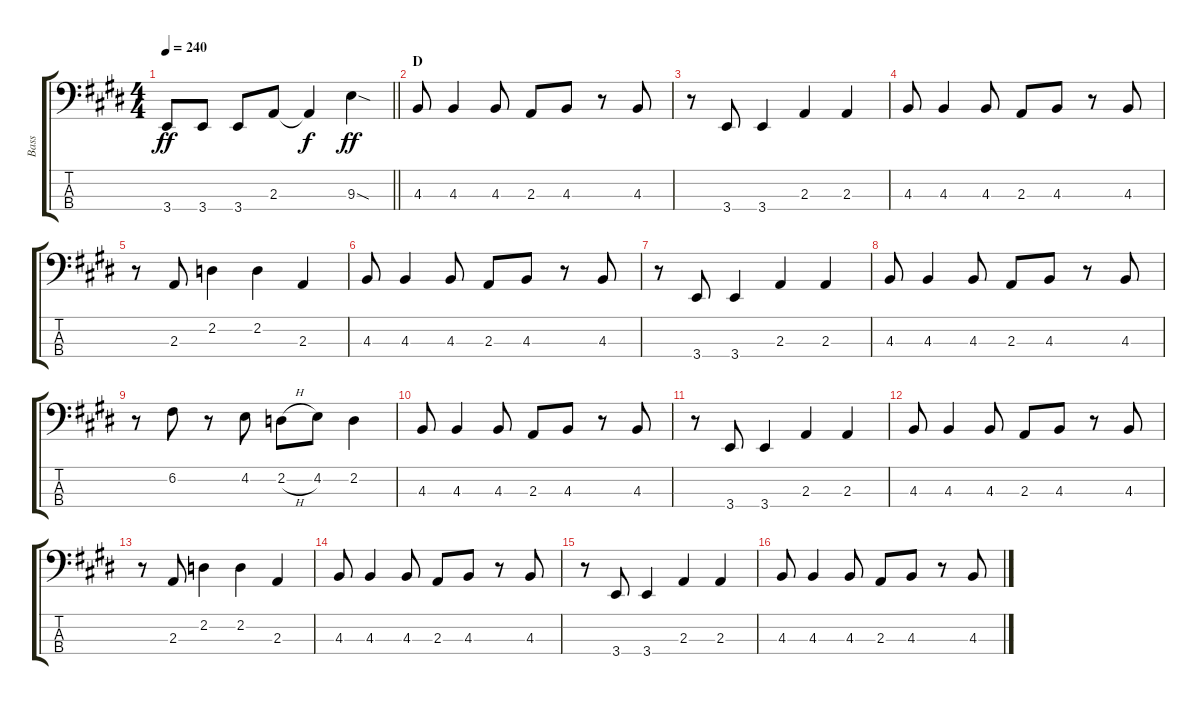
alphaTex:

\track ("Bass" "Bass") {instrument electricbasspick}
\staff {score tabs}
\tuning (F2 C2 G1 Db1) {hide}
\ts (4 4)
\tempo 240
\clef f4
\barLineRight lightlight
\ks e
3.4.8{dy ff} 3.4.8 3.4.8 2.3.8 2.3{t}.4{dy f} 9.3{sod}.4{dy ff} |
\section ("" "D")
4.3.8 4.3.4 4.3.8 2.3.8 4.3.8 r.8 4.3.8 |
r.8 3.4.8 3.4.4 2.3.4 2.3.4 |
4.3.8 4.3.4 4.3.8 2.3.8 4.3.8 r.8 4.3.8 |
r.8 2.3.8 2.2.4 2.2.4 2.3.4 |
4.3.8 4.3.4 4.3.8 2.3.8 4.3.8 r.8 4.3.8 |
r.8 3.4.8 3.4.4 2.3.4 2.3.4 |
4.3.8 4.3.4 4.3.8 2.3.8 4.3.8 r.8 4.3.8 |
r.8 6.2.8 r.8 4.2.8 2.2{h}.8 4.2.8 2.2.4 |
4.3.8 4.3.4 4.3.8 2.3.8 4.3.8 r.8 4.3.8 |
r.8 3.4.8 3.4.4 2.3.4 2.3.4 |
4.3.8 4.3.4 4.3.8 2.3.8 4.3.8 r.8 4.3.8 |
r.8 2.3.8 2.2.4 2.2.4 2.3.4 |
4.3.8 4.3.4 4.3.8 2.3.8 4.3.8 r.8 4.3.8 |
r.8 3.4.8 3.4.4 2.3.4 2.3.4 |
4.3.8 4.3.4 4.3.8 2.3.8 4.3.8 r.8 4.3.8
